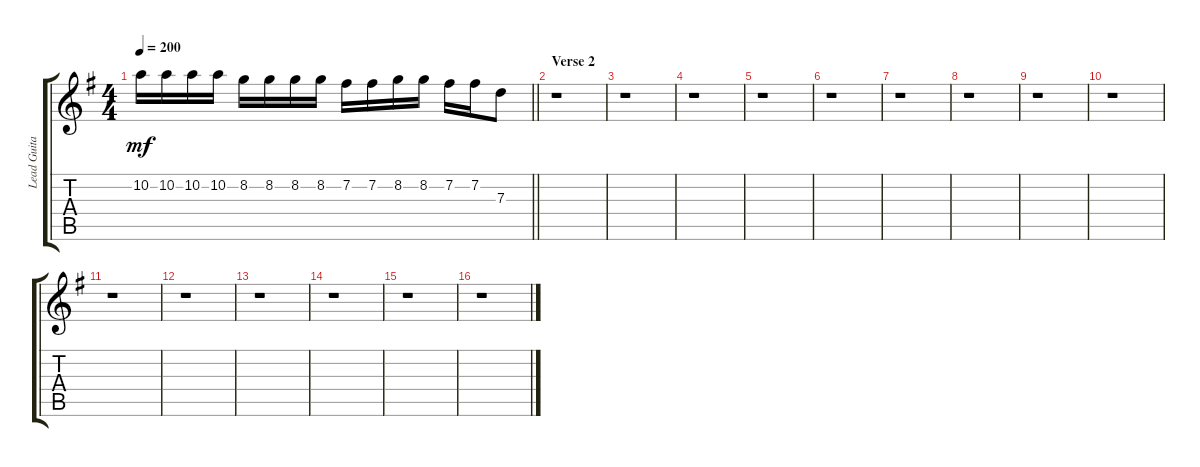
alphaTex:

\track ("Lead Guitar 1" "Lead Guita") {instrument distortionguitar}
\staff {score tabs}
\tuning (E4 B3 G3 D3 A2 E2) {hide}
\ts (4 4)
\tempo 200
\clef g2
\barLineRight lightlight
\ks g
10.2.16{dy mf} 10.2.16 10.2.16 10.2.16 8.2.16 8.2.16 8.2.16 8.2.16 7.2.16 7.2.16 8.2.16 8.2.16 7.2.16 7.2.16 7.3.8 |
\section ("" "Verse 2")
r.1 |
r.1 |
r.1 |
r.1 |
r.1 |
r.1 |
r.1 |
r.1 |
r.1 |
r.1 |
r.1 |
r.1 |
r.1 |
r.1 |
r.1
